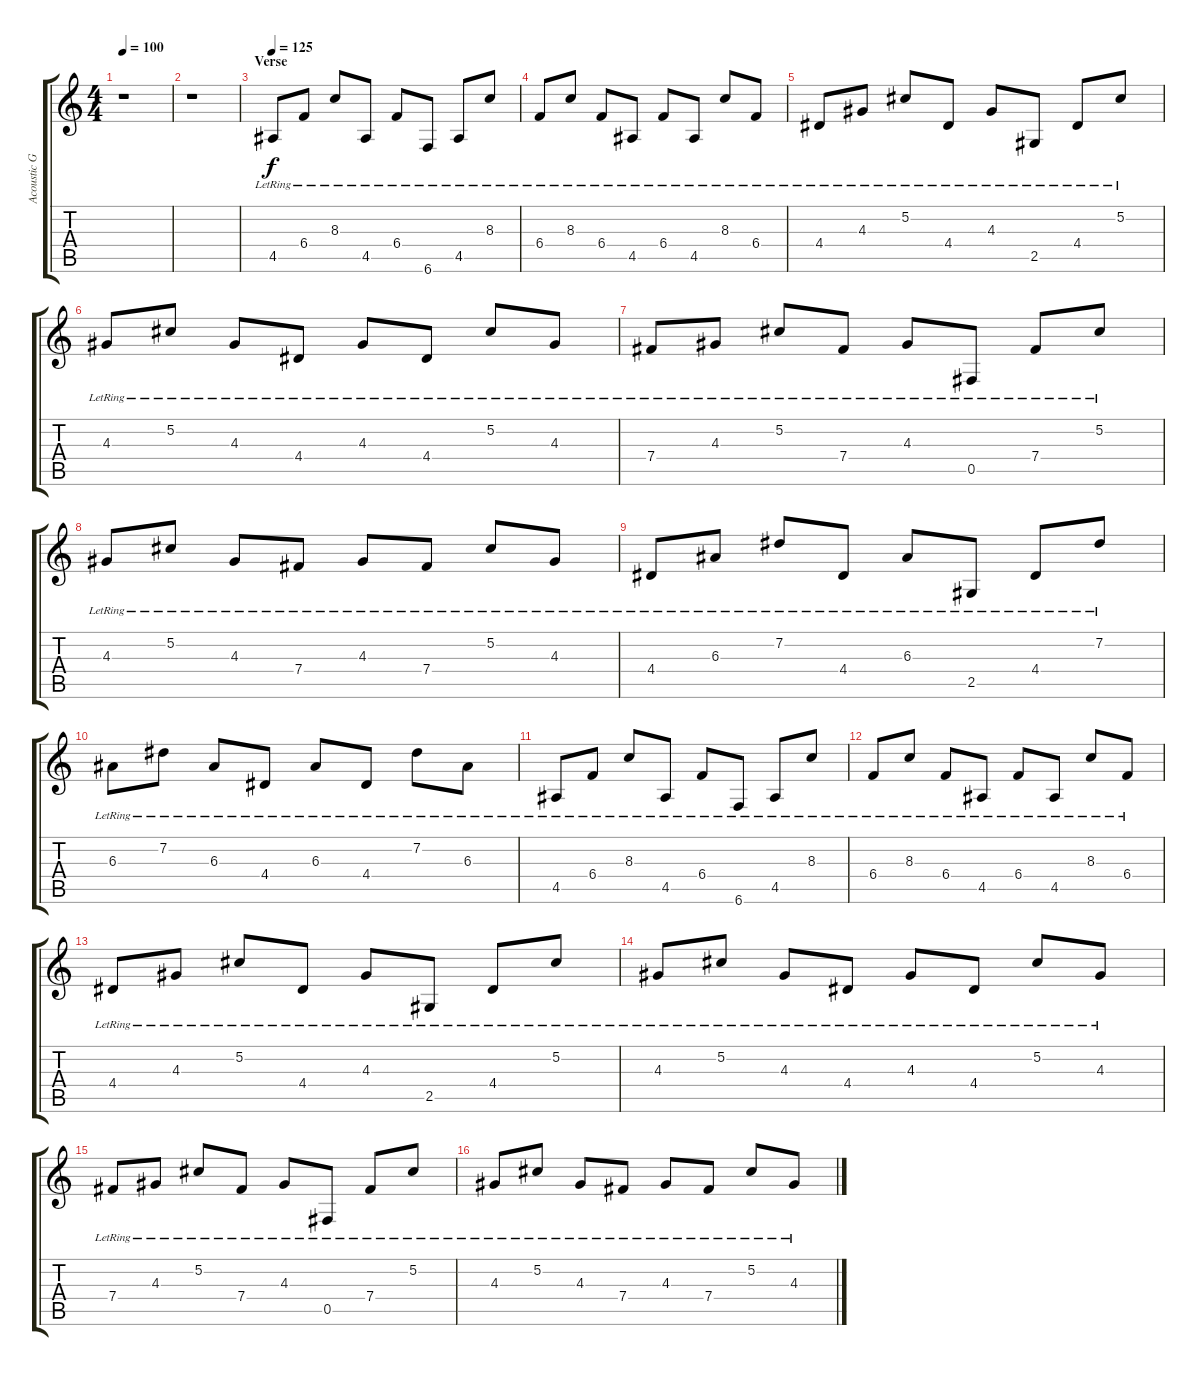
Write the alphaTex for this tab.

\track ("Acoustic Guitar 2" "Acoustic G") {instrument acousticguitarsteel}
\staff {score tabs}
\tuning (Db4 Ab3 E3 B2 Gb2 B1) {hide}
\ts (4 4)
\tempo 100
\clef g2
\ks c
r.1{dy f} |
r.1 |
\section ("" "Verse")
\tempo 125
4.5{lr}.8 6.4{lr}.8 8.3{lr}.8 4.5{lr}.8 6.4{lr}.8 6.6{lr}.8 4.5{lr}.8 8.3{lr}.8 |
6.4{lr}.8 8.3{lr}.8 6.4{lr}.8 4.5{lr}.8 6.4{lr}.8 4.5{lr}.8 8.3{lr}.8 6.4{lr}.8 |
4.4{lr}.8 4.3{lr}.8 5.2{lr}.8 4.4{lr}.8 4.3{lr}.8 2.5{lr}.8 4.4{lr}.8 5.2{lr}.8 |
4.3{lr}.8 5.2{lr}.8 4.3{lr}.8 4.4{lr}.8 4.3{lr}.8 4.4{lr}.8 5.2{lr}.8 4.3{lr}.8 |
7.4{lr}.8 4.3{lr}.8 5.2{lr}.8 7.4{lr}.8 4.3{lr}.8 0.5{lr}.8 7.4{lr}.8 5.2{lr}.8 |
4.3{lr}.8 5.2{lr}.8 4.3{lr}.8 7.4{lr}.8 4.3{lr}.8 7.4{lr}.8 5.2{lr}.8 4.3{lr}.8 |
4.4{lr}.8 6.3{lr}.8 7.2{lr}.8 4.4{lr}.8 6.3{lr}.8 2.5{lr}.8 4.4{lr}.8 7.2{lr}.8 |
6.3{lr}.8 7.2{lr}.8 6.3{lr}.8 4.4{lr}.8 6.3{lr}.8 4.4{lr}.8 7.2{lr}.8 6.3{lr}.8 |
4.5{lr}.8 6.4{lr}.8 8.3{lr}.8 4.5{lr}.8 6.4{lr}.8 6.6{lr}.8 4.5{lr}.8 8.3{lr}.8 |
6.4{lr}.8 8.3{lr}.8 6.4{lr}.8 4.5{lr}.8 6.4{lr}.8 4.5{lr}.8 8.3{lr}.8 6.4{lr}.8 |
4.4{lr}.8 4.3{lr}.8 5.2{lr}.8 4.4{lr}.8 4.3{lr}.8 2.5{lr}.8 4.4{lr}.8 5.2{lr}.8 |
4.3{lr}.8 5.2{lr}.8 4.3{lr}.8 4.4{lr}.8 4.3{lr}.8 4.4{lr}.8 5.2{lr}.8 4.3{lr}.8 |
7.4{lr}.8 4.3{lr}.8 5.2{lr}.8 7.4{lr}.8 4.3{lr}.8 0.5{lr}.8 7.4{lr}.8 5.2{lr}.8 |
4.3{lr}.8 5.2{lr}.8 4.3{lr}.8 7.4{lr}.8 4.3{lr}.8 7.4{lr}.8 5.2{lr}.8 4.3{lr}.8
